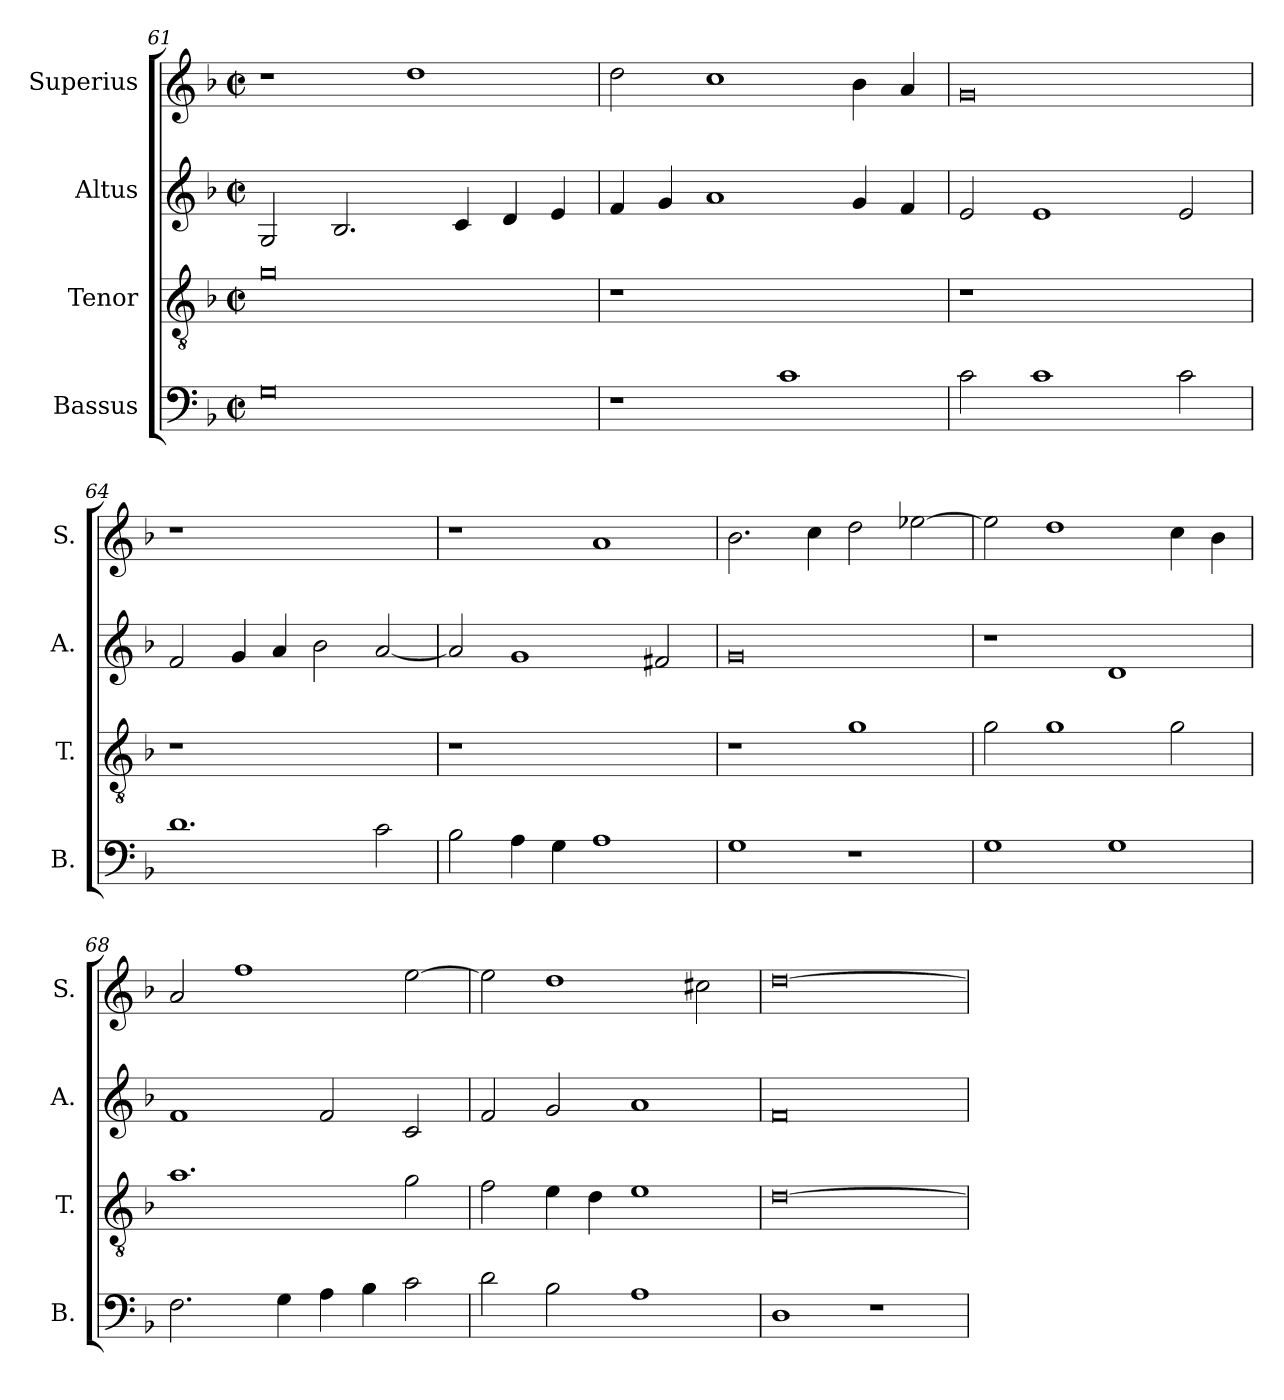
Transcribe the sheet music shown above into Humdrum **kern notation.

**kern	**kern	**kern	**kern
*part4	*part3	*part2	*part1
*staff4	*staff3	*staff2	*staff1
*I"Bassus	*I"Tenor	*I"Altus	*I"Superius
*I'B.	*I'T.	*I'A.	*I'S.
!!LO:PB:g=z
*clefF4	*clefGv2	*clefG2	*clefG2
*	*ITrd7c12	*	*
*k[b-]	*k[b-]	*k[b-]	*k[b-]
*F:	*F:	*F:	*F:
*M2/2	*M2/2	*M2/2	*M2/2
*met(c|)	*met(c|)	*met(c|)	*met(c|)
=61	=61	=61	=61
0Gi	0Gi	2Gi/	1r
.	.	2.B-i/	.
.	.	.	1ddi
.	.	4ci/	.
.	.	4di/	.
.	.	4ei/	.
=62	=62	=62	=62
!	!LO:N:vis=1	!	!
1r	1r	4fi/	2ddi\
.	.	4gi/	.
.	.	1ai	1cci
1ci	1ryy	.	.
.	.	4gi/	4b-i\
.	.	4fi/	4ai/
=63	=63	=63	=63
!	!LO:N:vis=1	!	!
2ci\	1r	2ei/	0gi
1ci	.	1ei	.
.	1ryy	.	.
2ci\	.	2ei/	.
=64	=64	=64	=64
!	!LO:N:vis=1	!	!LO:N:vis=1
1.di	1r	2fi/	1r
.	.	4gi/	.
.	.	4ai/	.
.	1ryy	2b-i\	1ryy
2ci\	.	[<2ai/	.
=65	=65	=65	=65
!	!LO:N:vis=1	!	!
2B-i\	1r	2ai/]	1r
4Ai\	.	1gi	.
4Gi\	.	.	.
1Ai	1ryy	.	1ai
.	.	2f#Xi/	.
!!LO:LB:g=z
=66	=66	=66	=66
1Gi	1r	0gi	2.b-i\
.	.	.	4cci\
1r	1Gi	.	2ddi\
.	.	.	[>2ee-Xi\
=67	=67	=67	=67
1Gi	2Gi\	1r	2ee-i\]
.	1Gi	.	1ddi
1Gi	.	1di	.
.	2Gi\	.	4cci\
.	.	.	4b-i\
=68	=68	=68	=68
2.Fi\	1.Ai	1fi	2ai/
.	.	.	1ffi
4Gi\	.	.	.
4Ai\	.	2fi/	.
4B-i\	.	.	.
2ci\	2Gi\	2ci/	[>2eei\
=69	=69	=69	=69
2di\	2Fi\	2fi/	2eei\]
2B-i\	4Ei\	2gi/	1ddi
.	4Di\	.	.
1Ai	1Ei	1ai	.
.	.	.	2cc#Xi\
=70	=70	=70	=70
1Di	[>0Di	0fi	[>0ddi
1r	.	.	.
=	=	=	=
*-	*-	*-	*-
